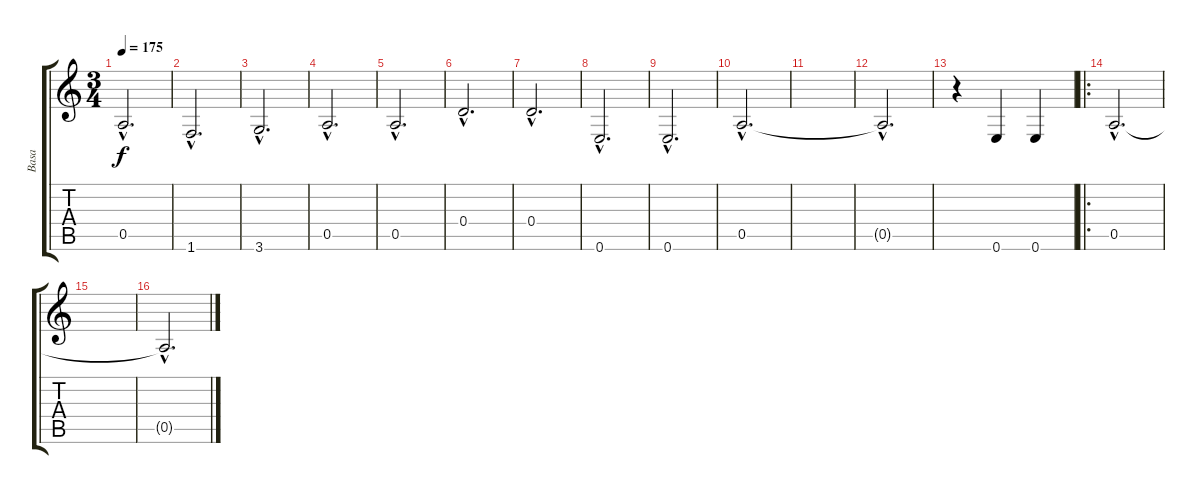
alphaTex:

\track ("Basa" "Basa") {instrument electricbassfinger}
\staff {score tabs}
\tuning (E4 B3 G3 D3 A2 E2) {hide}
\ts (3 4)
\tempo 175
\clef g2
\ks c
0.5{hac}.2{d dy f} |
1.6{hac}.2{d} |
3.6{hac}.2{d} |
0.5{hac}.2{d} |
0.5{hac}.2{d} |
0.4{hac}.2{d} |
0.4{hac}.2{d} |
0.6{hac}.2{d} |
0.6{hac}.2{d} |
0.5{hac}.2{d} |
|
0.5{hac t}.2{d} |
r.4 0.6.4 0.6.4 |
\ro
0.5{hac}.2{d} |
|
0.5{hac t}.2{d}
